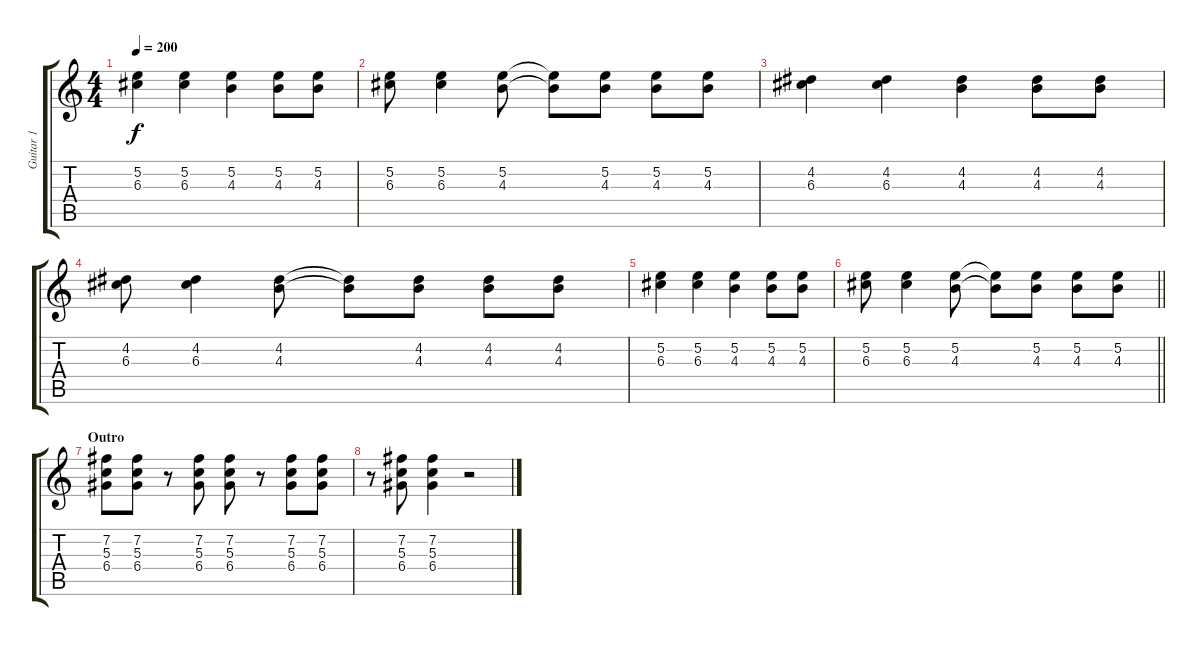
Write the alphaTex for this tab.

\track ("Guitar 1" "Guitar 1") {instrument distortionguitar}
\staff {score tabs}
\tuning (E4 B3 G3 D3 A2 E2) {hide}
\ts (4 4)
\tempo 200
\clef g2
\ks c
(5.2 6.3).4{dy f} (5.2 6.3).4 (5.2 4.3).4 (5.2 4.3).8 (5.2 4.3).8 |
(5.2 6.3).8 (5.2 6.3).4 (5.2 4.3).8 (5.2{t} 4.3{t}).8 (5.2 4.3).8 (5.2 4.3).8 (5.2 4.3).8 |
(4.2 6.3).4 (4.2 6.3).4 (4.2 4.3).4 (4.2 4.3).8 (4.2 4.3).8 |
(4.2 6.3).8 (4.2 6.3).4 (4.2 4.3).8 (4.2{t} 4.3{t}).8 (4.2 4.3).8 (4.2 4.3).8 (4.2 4.3).8 |
(5.2 6.3).4 (5.2 6.3).4 (5.2 4.3).4 (5.2 4.3).8 (5.2 4.3).8 |
\barLineRight lightlight
(5.2 6.3).8 (5.2 6.3).4 (5.2 4.3).8 (5.2{t} 4.3{t}).8 (5.2 4.3).8 (5.2 4.3).8 (5.2 4.3).8 |
\section ("" "Outro")
(7.2 5.3 6.4).8 (7.2 5.3 6.4).8 r.8 (7.2 5.3 6.4).8 (7.2 5.3 6.4).8 r.8 (7.2 5.3 6.4).8 (7.2 5.3 6.4).8 |
r.8 (7.2 5.3 6.4).8 (7.2 5.3 6.4).4 r.2
